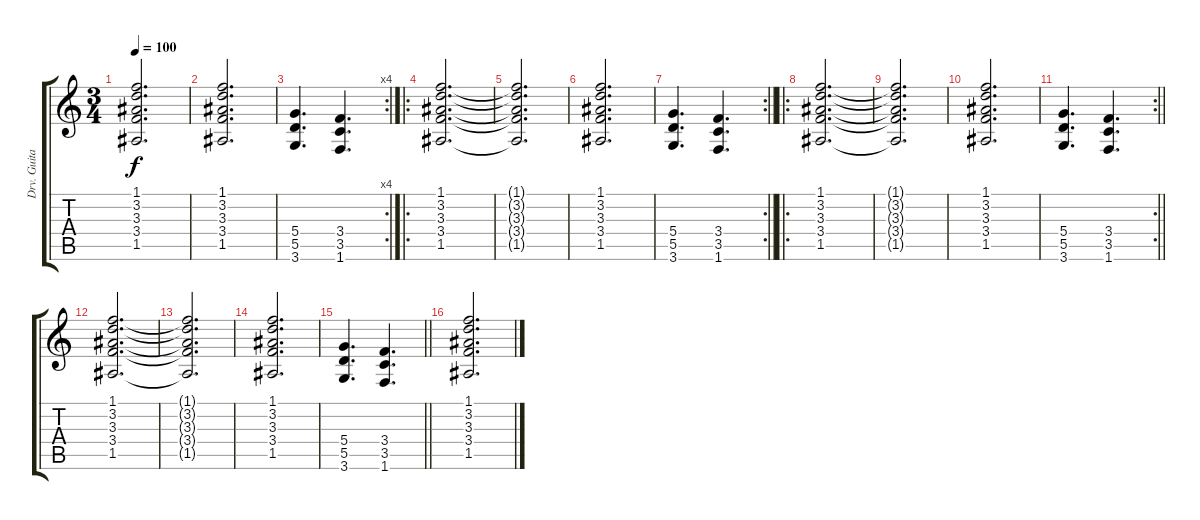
\track ("Drv. Guitar" "Drv. Guita") {instrument overdrivenguitar}
\staff {score tabs}
\tuning (E4 B3 G3 D3 A2 E2) {hide}
\ts (3 4)
\tempo 100
\clef g2
\ks c
(1.1{t} 3.2{t} 3.3{t} 3.4{t} 1.5{t}).2{d dy f} |
(1.1 3.2 3.3 3.4 1.5).2{d} |
\rc 4
(5.4 5.5 3.6).4{d} (3.4 3.5 1.6).4{d} |
\ro
(1.1 3.2 3.3 3.4 1.5).2{d} |
(1.1{t} 3.2{t} 3.3{t} 3.4{t} 1.5{t}).2{d} |
(1.1 3.2 3.3 3.4 1.5).2{d} |
\rc 2
\barLineRight lightlight
(5.4 5.5 3.6).4{d} (3.4 3.5 1.6).4{d} |
\ro
(1.1 3.2 3.3 3.4 1.5).2{d} |
(1.1{t} 3.2{t} 3.3{t} 3.4{t} 1.5{t}).2{d} |
(1.1 3.2 3.3 3.4 1.5).2{d} |
\rc 2
\barLineRight lightlight
(5.4 5.5 3.6).4{d} (3.4 3.5 1.6).4{d} |
(1.1 3.2 3.3 3.4 1.5).2{d volume 0} |
(1.1{t} 3.2{t} 3.3{t} 3.4{t} 1.5{t}).2{d} |
(1.1 3.2 3.3 3.4 1.5).2{d} |
\barLineRight lightlight
(5.4 5.5 3.6).4{d} (3.4 3.5 1.6).4{d} |
(1.1 3.2 3.3 3.4 1.5).2{d}
